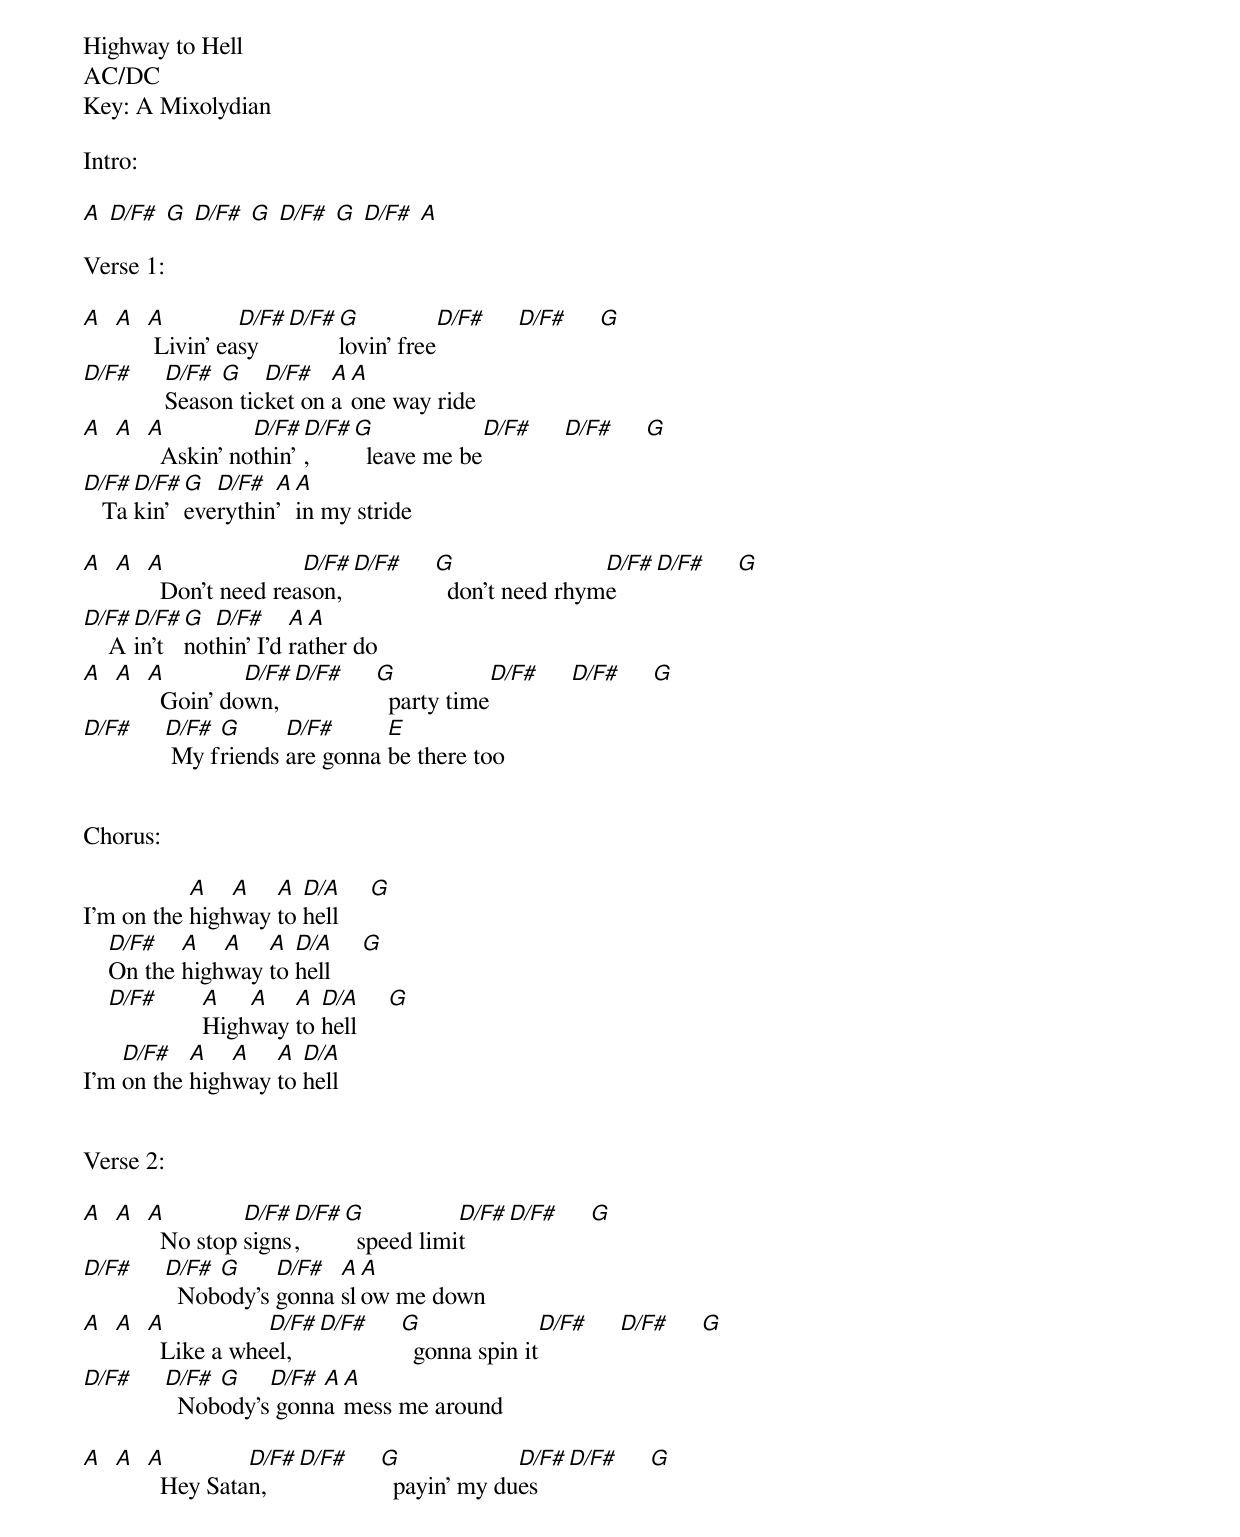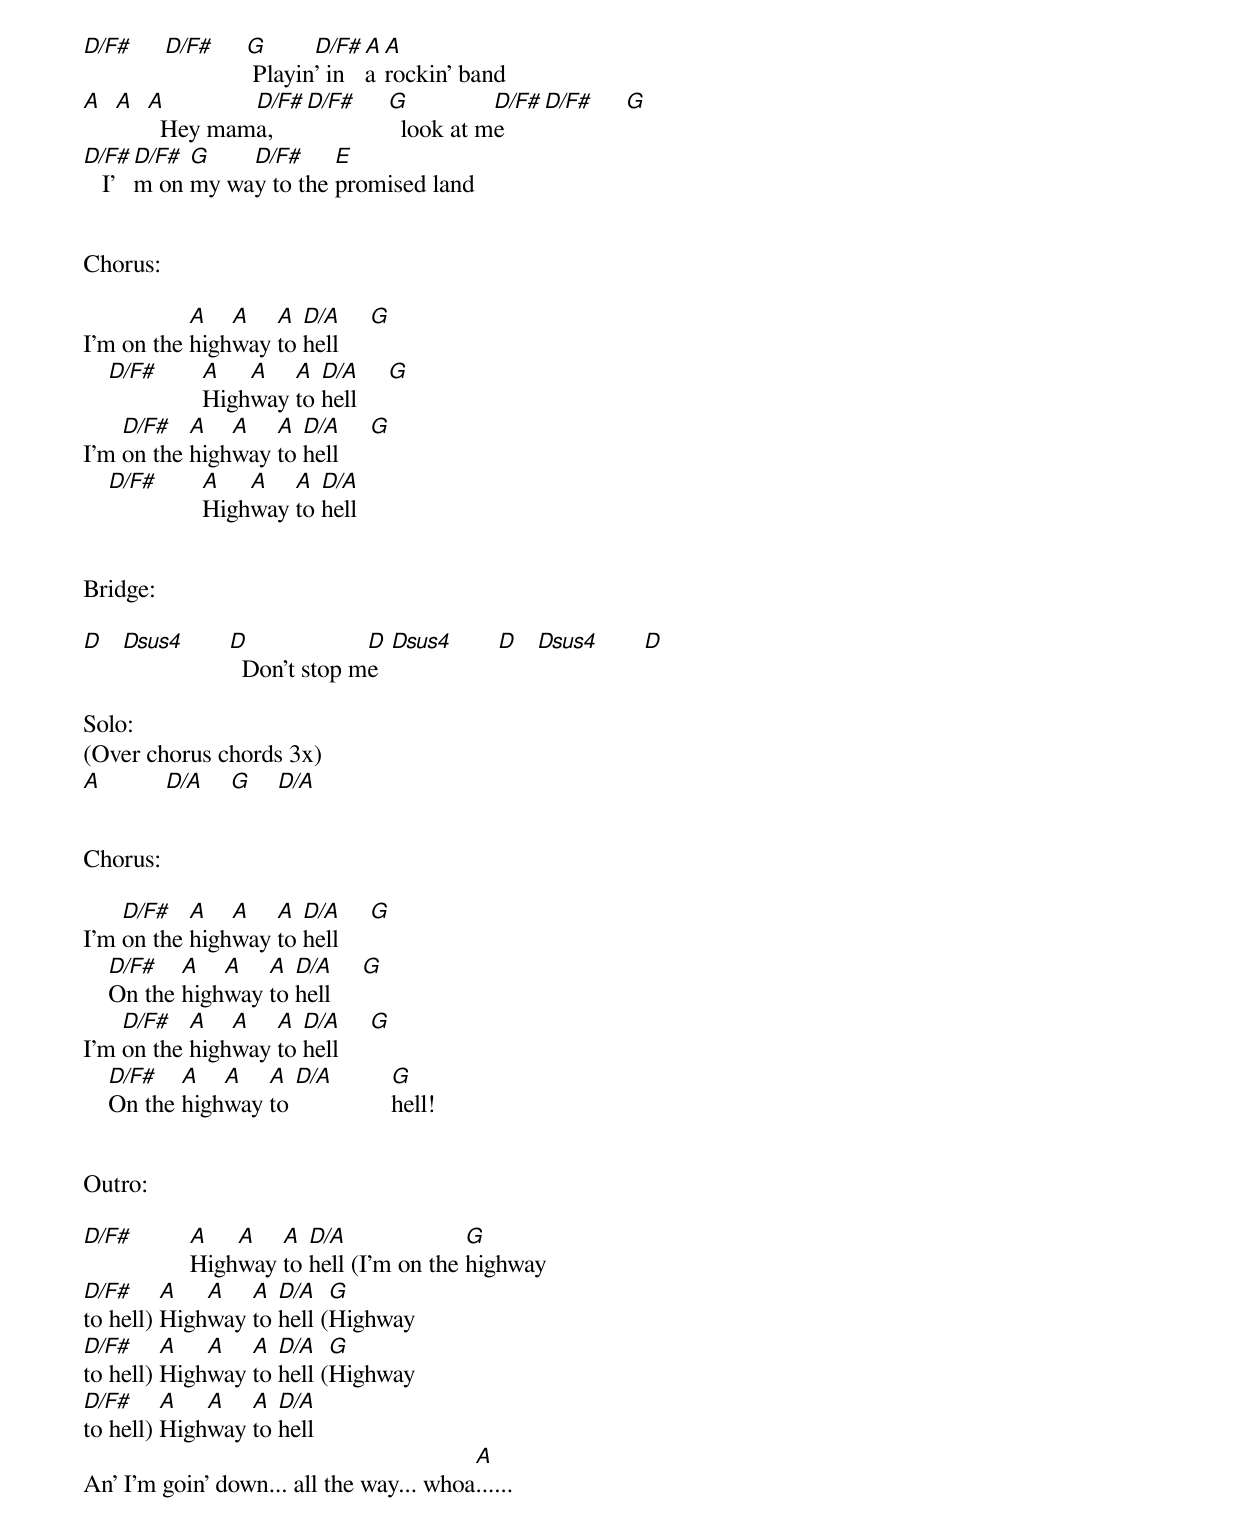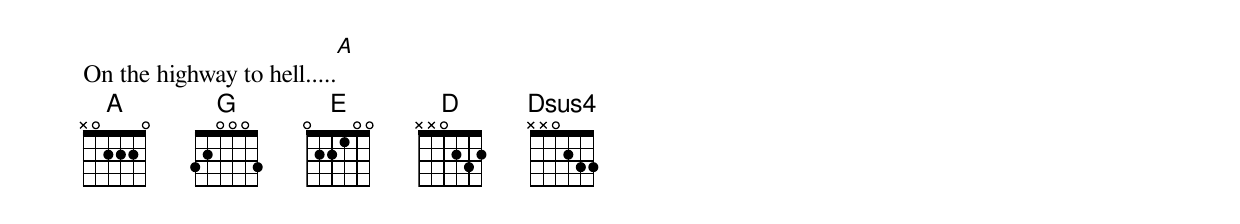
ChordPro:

Highway to Hell
AC/DC
Key: A Mixolydian

Intro:

[A] [D/F#] [G] [D/F#] [G] [D/F#] [G] [D/F#] [A]

Verse 1:

[A]  [A]  [A] Livin' ea[D/F#]sy [D/F#][G]lovin' free[D/F#]     [D/F#]     [G]
[D/F#]     [D/F#]Seaso[G]n tic[D/F#]ket on [A]a [A]one way ride
[A]  [A]  [A]  Askin' no[D/F#]thin'[D/F#],    [G]  leave me be[D/F#]     [D/F#]     [G]
[D/F#]   Ta[D/F#]kin' [G]eve[D/F#]rythin[A]' [A]in my stride

[A]  [A]  [A]  Don't need rea[D/F#]son, [D/F#]     [G]  don't need rhym[D/F#]e    [D/F#]     [G]
[D/F#]    A[D/F#]in't [G]not[D/F#]hin' I'd [A]ra[A]ther do
[A]  [A]  [A]  Goin' do[D/F#]wn,  [D/F#]     [G]  party time[D/F#]     [D/F#]     [G]
[D/F#]     [D/F#] My f[G]riends [D/F#]are gonna [E]be there too


Chorus:

I'm on the [A]high[A]way [A]to [D/A]hell     [G]
    [D/F#]On the [A]high[A]way [A]to [D/A]hell     [G]
    [D/F#]       [A]High[A]way [A]to [D/A]hell     [G]
I'm [D/F#]on the [A]high[A]way [A]to [D/A]hell


Verse 2:

[A]  [A]  [A]  No stop [D/F#]signs[D/F#],    [G]  speed limi[D/F#]t    [D/F#]     [G]
[D/F#]     [D/F#]  Nob[G]ody's [D/F#]gonna [A]sl[A]ow me down
[A]  [A]  [A]  Like a whe[D/F#]el,  [D/F#]     [G]  gonna spin it[D/F#]     [D/F#]     [G]
[D/F#]     [D/F#]  Nob[G]ody's[D/F#] gonn[A]a [A]mess me around

[A]  [A]  [A]  Hey Sata[D/F#]n,   [D/F#]     [G]  payin' my du[D/F#]es   [D/F#]     [G]
[D/F#]     [D/F#]     [G] Playin[D/F#]' in [A]a [A]rockin' band
[A]  [A]  [A]  Hey mam[D/F#]a,   [D/F#]     [G]  look at m[D/F#]e    [D/F#]     [G]
[D/F#]   I'[D/F#]m on [G]my wa[D/F#]y to the [E]promised land


Chorus:

I'm on the [A]high[A]way [A]to [D/A]hell     [G]
    [D/F#]       [A]High[A]way [A]to [D/A]hell     [G]
I'm [D/F#]on the [A]high[A]way [A]to [D/A]hell     [G]
    [D/F#]       [A]High[A]way [A]to [D/A]hell


Bridge:

[D]   [Dsus4]       [D]  Don't stop m[D]e  [Dsus4]       [D]   [Dsus4]       [D]

Solo:
(Over chorus chords 3x)
[A]          [D/A]    [G]    [D/A]


Chorus:

I'm [D/F#]on the [A]high[A]way [A]to [D/A]hell     [G]
    [D/F#]On the [A]high[A]way [A]to [D/A]hell     [G]
I'm [D/F#]on the [A]high[A]way [A]to [D/A]hell     [G]
    [D/F#]On the [A]high[A]way [A]to [D/A]         [G]hell!


Outro:

[D/F#]         [A]High[A]way [A]to [D/A]hell (I'm on the [G]highway
[D/F#]to hell) [A]High[A]way [A]to [D/A]hell ([G]Highway
[D/F#]to hell) [A]High[A]way [A]to [D/A]hell ([G]Highway
[D/F#]to hell) [A]High[A]way [A]to [D/A]hell
An' I'm goin' down... all the way... whoa[A]......
On the highway to hell.....[A]
